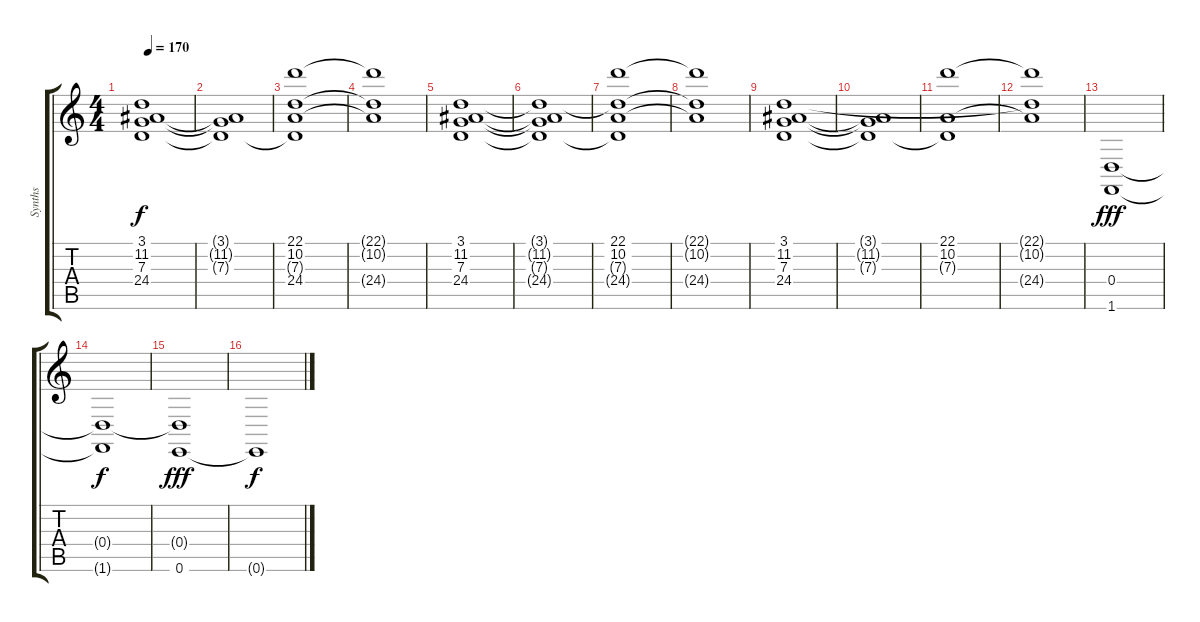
\track ("Synths" "Synths") {instrument synthstrings1}
\staff {score tabs}
\tuning (E4 B3 G3 D3 A2 E2) {hide}
\ts (4 4)
\tempo 170
\clef g2
\ks c
(3.1 11.2 7.3 24.4{t}).1{dy f} |
(3.1{t} 11.2{t} 7.3{t}).1 |
(22.1 10.2 7.3{t} 24.4).1 |
(22.1{t} 10.2{t} 24.4{t}).1 |
(3.1 11.2 7.3 24.4).1 |
(3.1{t} 11.2{t} 7.3{t} 24.4{t}).1 |
(22.1 10.2 7.3{t} 24.4{t}).1 |
(22.1{t} 10.2{t} 24.4{t}).1 |
(3.1 11.2 7.3 24.4).1 |
(3.1{t} 11.2{t} 7.3{t}).1 |
(22.1 10.2 7.3{t}).1 |
(22.1{t} 10.2{t} 24.4{t}).1 |
(0.4 1.6).1{dy fff} |
(0.4{t} 1.6{t}).1{dy f} |
(0.4{t} 0.6).1{dy fff} |
0.6{t}.1{dy f}
